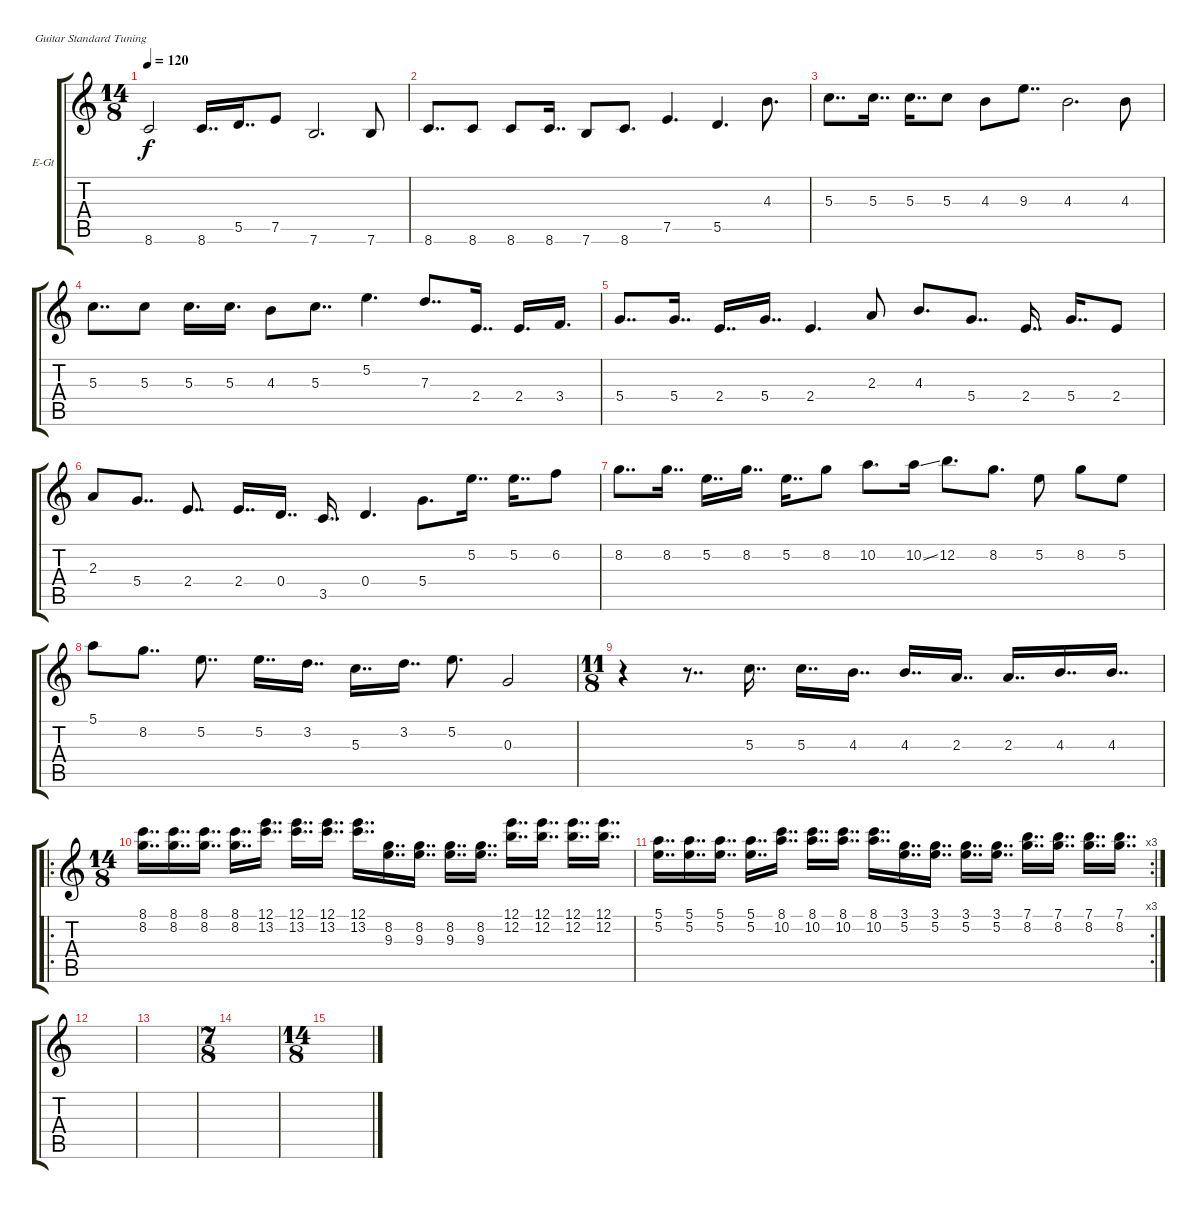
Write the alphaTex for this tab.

\defaultSystemsLayout 4
\bracketExtendMode groupsimilarinstruments
\firstSystemTrackNameOrientation horizontal
\otherSystemsTrackNameOrientation horizontal
\track ("Electric Guitar" "E-Gt") {instrument electricguitarclean}
\staff {score tabs}
\tuning (E4 B3 G3 D3 A2 E2)
\ts (14 8)
\tempo 120
\clef g2
\ks c
8.6.2{dy f} 8.6.16{dd} 5.5.16{dd} 7.5.8 7.6.2{d} 7.6.8 |
8.6.8{dd} 8.6.8 8.6.8 8.6.16{dd} 7.6.8 8.6.8{d} 7.5.4{d} 5.5.4{d} 4.3.8{d} |
5.3.8{dd} 5.3.16{dd} 5.3.16{dd} 5.3.8 4.3.8 9.3.8{dd} 4.3.2{d} 4.3.8 |
5.3.8{dd} 5.3.8 5.3.16{d} 5.3.16{d} 4.3.8 5.3.8{dd} 5.2.4{d} 7.3.8{dd} 2.4.16{dd} 2.4.16{d} 3.4.16{d} |
5.4.8{dd} 5.4.16{dd} 2.4.16{dd} 5.4.16{dd} 2.4.4{d} 2.3.8 4.3.8{d} 5.4.8{dd} 2.4.16{dd} 5.4.16{dd} 2.4.8 |
2.3.8 5.4.8{dd} 2.4.8{dd} 2.4.16{dd} 0.4.16{dd} 3.5.16{dd} 0.4.4{d} 5.4.8{d} 5.2.16{dd} 5.2.16{dd} 6.2.8 |
8.2.8{dd} 8.2.16{dd} 5.2.16{dd} 8.2.16{dd} 5.2.16{dd} 8.2.8 10.2.8{d} 10.2{ss}.16 12.2.8{d} 8.2.8{d} 5.2.8 8.2.8 5.2.8 |
5.1.8 8.2.8{dd} 5.2.8{dd} 5.2.16{dd} 3.2.16{dd} 5.3.16{dd} 3.2.16{dd} 5.2.8{d} 0.3.2 |
\ts (11 8)
r.4 r.8{dd} 5.3.16{dd} 5.3.16{dd} 4.3.16{dd} 4.3.16{dd} 2.3.16{dd} 2.3.16{dd} 4.3.16{dd} 4.3.16{dd} |
\ro
\ts (14 8)
(8.1 8.2).16{dd} (8.1 8.2).16{dd} (8.1 8.2).16{dd} (8.1 8.2).16{dd} (12.1 13.2).16{dd} (13.2 12.1).16{dd} (12.1 13.2).16{dd} (12.1 13.2).16{dd} (8.2 9.3).16{dd} (8.2 9.3).16{dd} (8.2 9.3).16{dd} (8.2 9.3).16{dd} (12.1 12.2).16{dd} (12.2 12.1).16{dd} (12.1 12.2).16{dd} (12.2 12.1).16{dd} |
\rc 3
(5.1 5.2).16{dd} (5.1 5.2).16{dd} (5.1 5.2).16{dd} (5.1 5.2).16{dd} (10.2 8.1).16{dd} (8.1 10.2).16{dd} (8.1 10.2).16{dd} (10.2 8.1).16{dd} (3.1 5.2).16{dd} (3.1 5.2).16{dd} (3.1 5.2).16{dd} (3.1 5.2).16{dd} (7.1 8.2).16{dd} (7.1 8.2).16{dd} (7.1 8.2).16{dd} (7.1 8.2).16{dd} |
|
|
\ts (7 8)
|
\ts (14 8)
